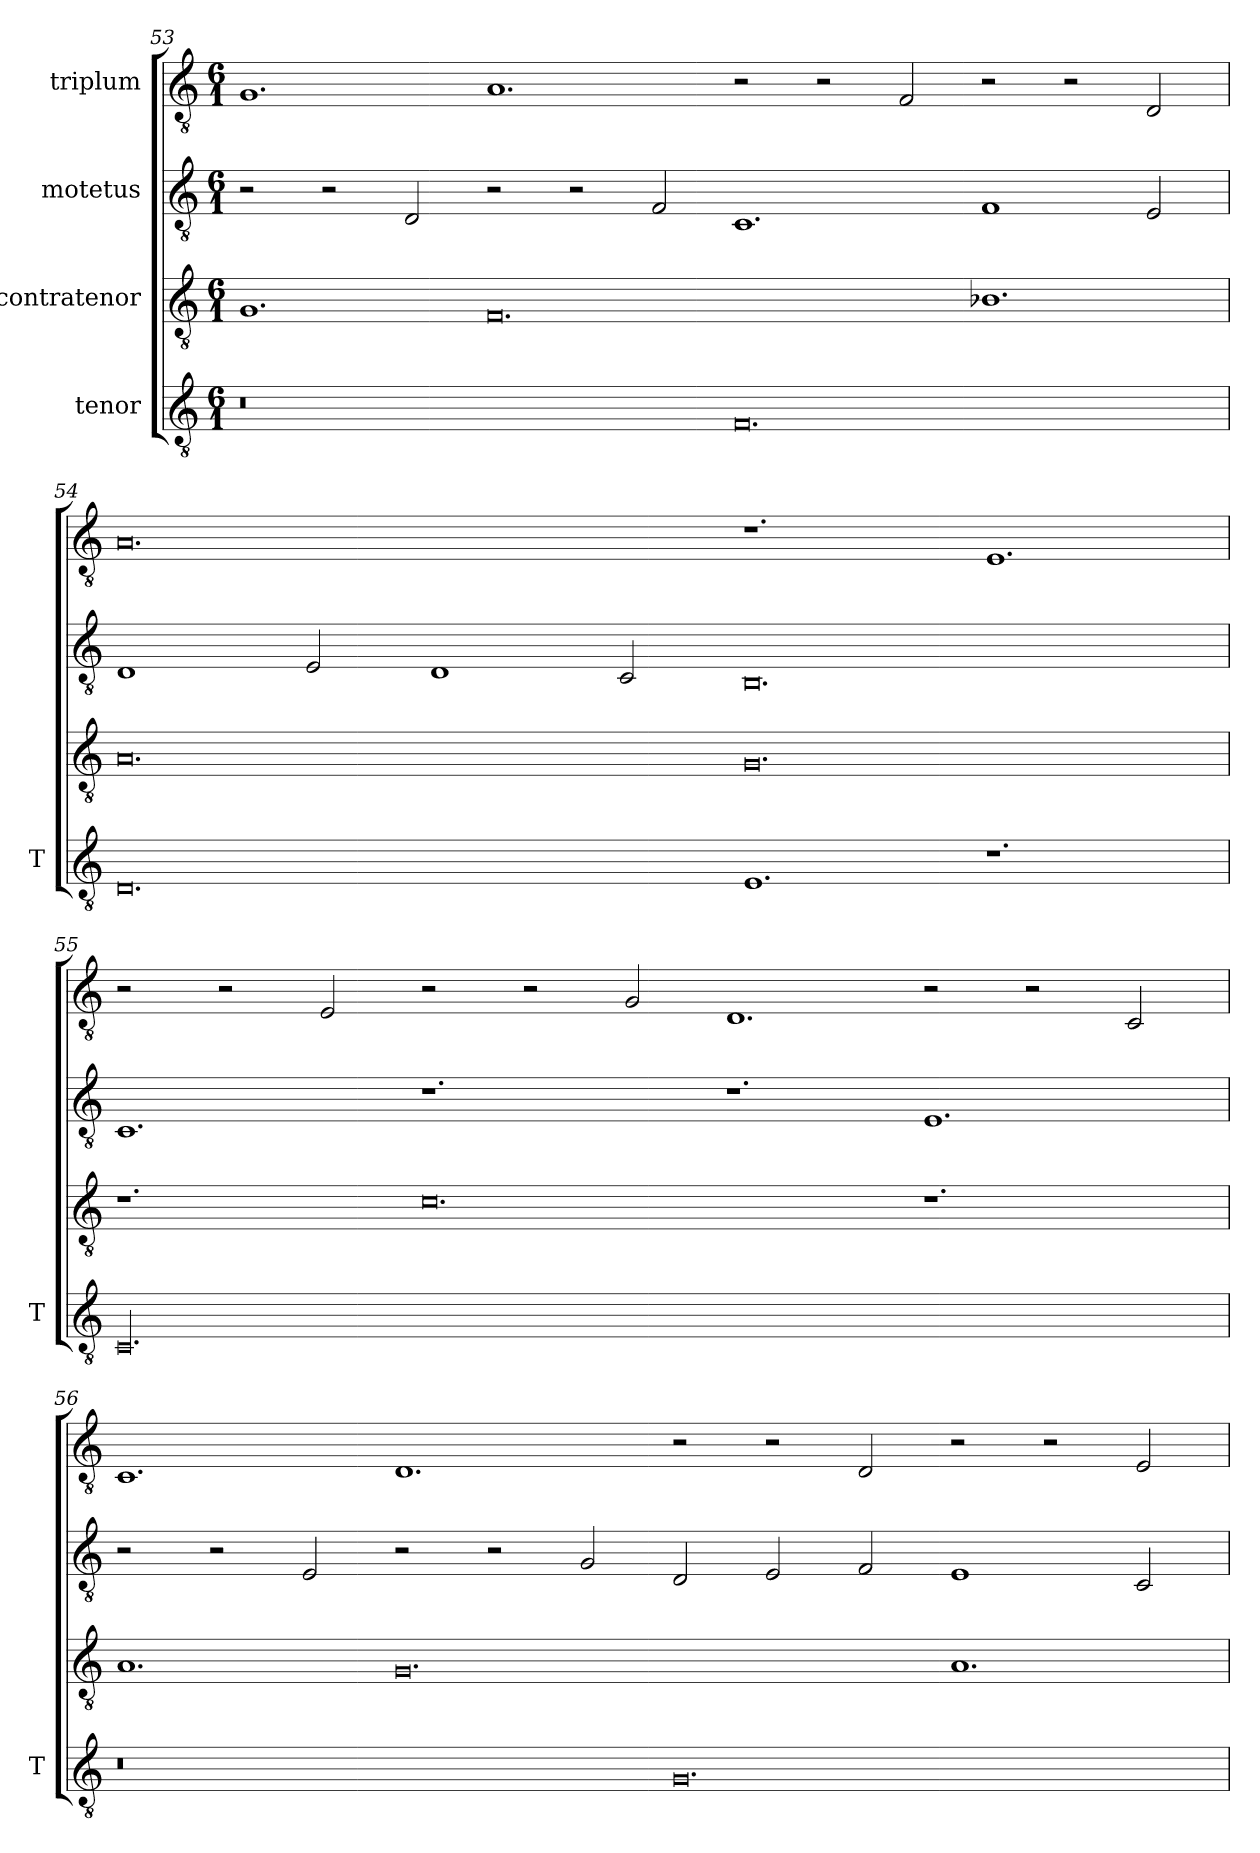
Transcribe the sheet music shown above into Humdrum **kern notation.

**kern	**kern	**kern	**kern
*part4	*part3	*part2	*part1
*staff4	*staff3	*staff2	*staff1
*I"tenor	*I"contratenor	*I"motetus	*I"triplum
*I'T	*	*	*
*clefGv2	*clefGv2	*clefGv2	*clefGv2
*k[]	*k[]	*k[]	*k[]
*C:	*C:	*C:	*C:
*M6/1	*M6/1	*M6/1	*M6/1
=53	=53	=53	=53
0.r	1.G/	2r	1.G/
.	.	2r	.
.	.	2D/	.
.	0.F/	2r	1.A/
.	.	2r	.
.	.	2F/	.
0.F/	.	1.C/	2r
.	.	.	2r
.	.	.	2F/
.	1.B-X\	1F/	2r
.	.	.	2r
.	.	2E/	2D/
=54	=54	=54	=54
0.D/	0.A/	1D/	0.A/
.	.	2E/	.
.	.	1D/	.
.	.	2C/	.
1.E/	0.G/	0.BB/	1.r
1.r	.	.	1.E/
=55	=55	=55	=55
00.C/	1.r	1.C/	2r
.	.	.	2r
.	.	.	2E/
.	0.c\	1.r	2r
.	.	.	2r
.	.	.	2G/
.	.	1.r	1.D/
.	1.r	1.E/	2r
.	.	.	2r
.	.	.	2C/
=56	=56	=56	=56
0.r	1.A/	2r	1.C/
.	.	2r	.
.	.	2E/	.
.	0.G/	2r	1.D/
.	.	2r	.
.	.	2G/	.
0.G/	.	2D/	2r
.	.	2E/	2r
.	.	2F/	2D/
.	1.A/	1E/	2r
.	.	.	2r
.	.	2C/	2E/
=	=	=	=
*-	*-	*-	*-
